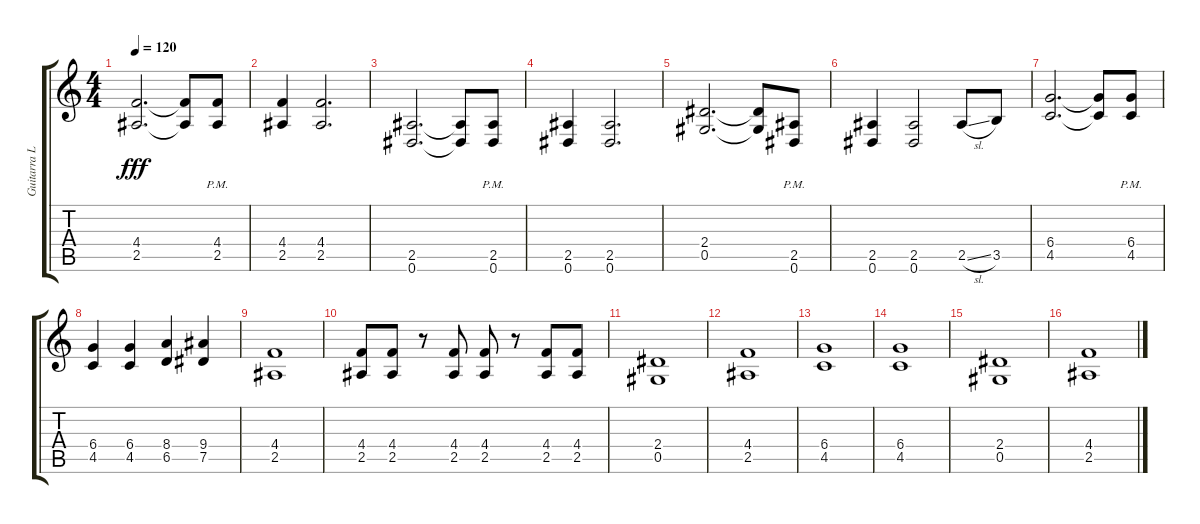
\track ("Guitarra Lider" "Guitarra L") {instrument overdrivenguitar}
\staff {score tabs}
\tuning (Eb4 Bb3 Gb3 Db3 Ab2 Eb2) {hide}
\ts (4 4)
\tempo 120
\clef g2
\ks c
(4.4 2.5).2{d dy fff} (4.4{t} 2.5{t}).8 (4.4{pm} 2.5{pm}).8 |
(4.4 2.5).4 (4.4 2.5).2{d} |
(2.5 0.6).2{d} (2.5{t} 0.6{t}).8 (2.5{pm} 0.6{pm}).8 |
(2.5 0.6).4 (2.5 0.6).2{d} |
(2.4 0.5).2{d} (2.4{t} 0.5{t}).8 (2.5{pm} 0.6{pm}).8 |
(2.5 0.6).4 (2.5 0.6).2 2.5{sl}.8 3.5.8 |
(6.4 4.5).2{d} (6.4{t} 4.5{t}).8 (6.4{pm} 4.5{pm}).8 |
(6.4 4.5).4 (6.4 4.5).4 (8.4 6.5).4 (9.4 7.5).4 |
(4.4 2.5).1 |
(4.4 2.5).8 (4.4 2.5).8 r.8 (4.4 2.5).8 (4.4 2.5).8 r.8 (4.4 2.5).8 (4.4 2.5).8 |
(2.4 0.5).1 |
(4.4 2.5).1 |
(6.4 4.5).1 |
(6.4 4.5).1 |
(2.4 0.5).1 |
(4.4 2.5).1
